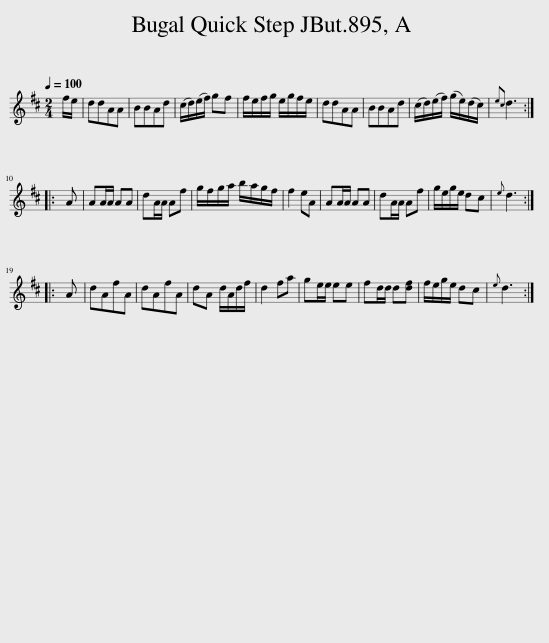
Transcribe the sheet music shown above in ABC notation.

X:1
L:1/8
Q:1/4=100
M:2/4
I:linebreak $
K:D
V:1 treble
V:1
 f/e/ | ddAA | BBAd | (c/d/)(e/f/) gf | f/e/f/g/ e/g/f/e/ | %5
 ddAA | BBAd | (c/d/)(e/f/) (g/e/)(d/c/) |{ec} d3 ::$ A | %10
 AA/A/ AA | dA/A/ Af | g/f/g/a/ b/a/g/f/ | f2 eA | AA/A/ AA | %15
 dA/A/ Af | g/e/g/e/ dc |{e} d3 ::$ A | dAfA | %20
 dAfA | dA d/A/d/f/ | d2 fa | ge/e/ ee | fd/d/ d[df] | %25
 f/e/g/e/ dc |{e} d3 :| %27
